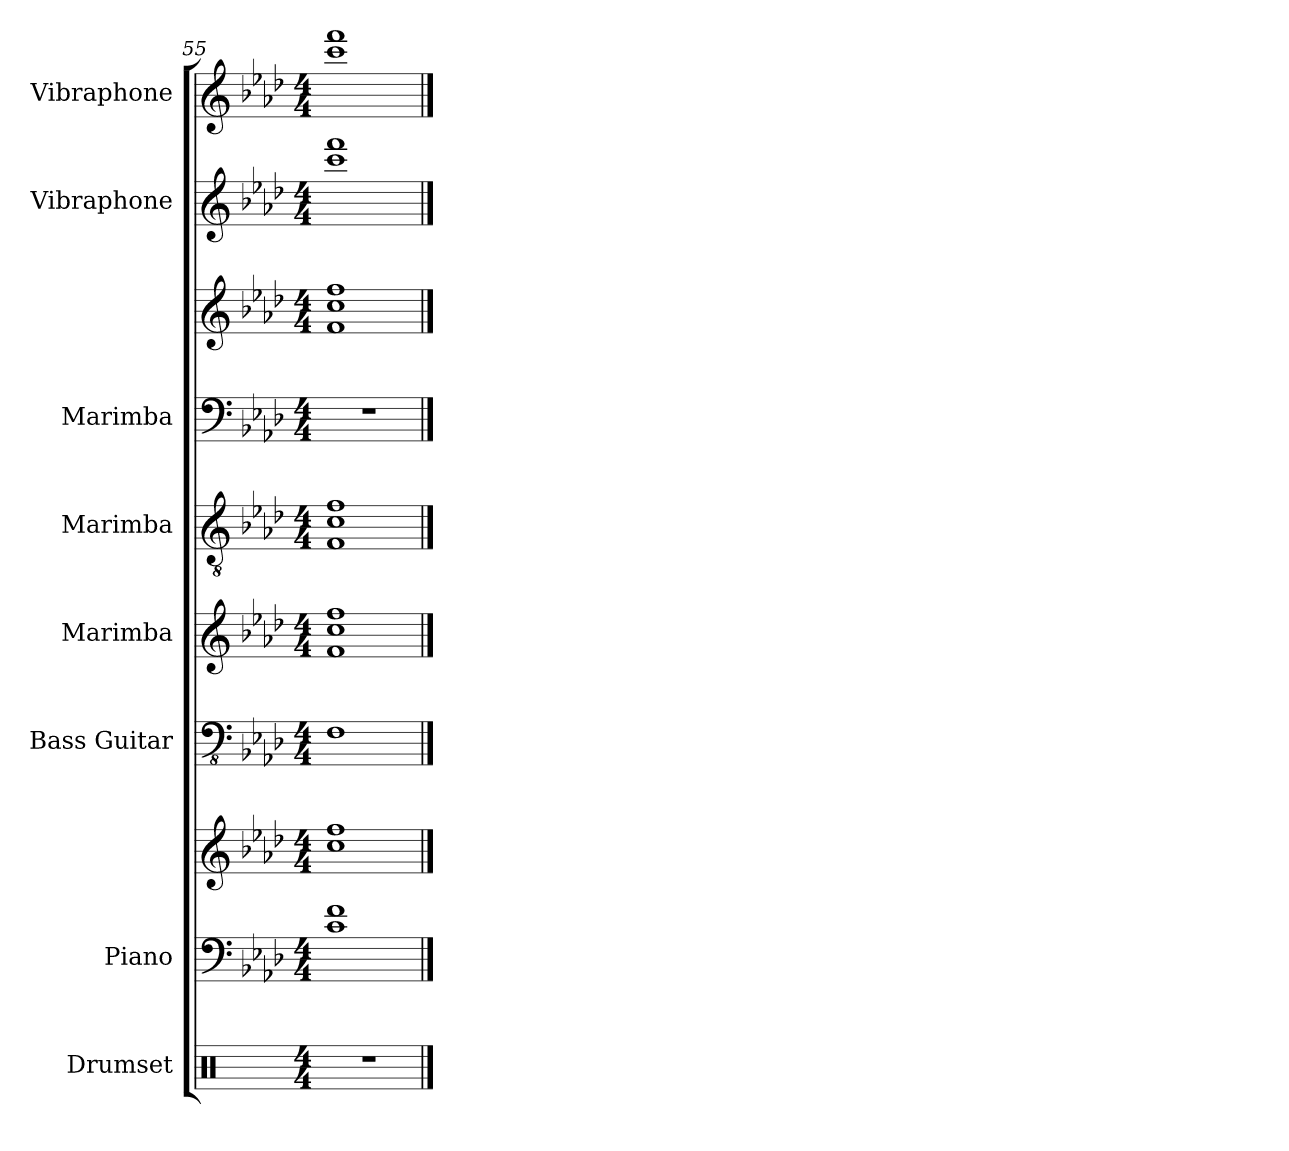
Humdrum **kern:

**kern	**kern	**kern	**kern	**kern	**kern	**kern	**kern	**kern	**kern
*part8	*part7	*part7	*part6	*part5	*part4	*part3	*part3	*part2	*part1
*staff10	*staff9	*staff8	*staff7	*staff6	*staff5	*staff4	*staff3	*staff2	*staff1
*I"Drumset	*I"Piano	*	*I"Bass Guitar	*I"Marimba	*I"Marimba	*I"Marimba	*	*I"Vibraphone	*I"Vibraphone
*I'Drs.	*I'Pno.	*	*I'B. Guit.	*I'Mrm.	*I'Mrm.	*I'Mrm.	*	*I'Vib.	*I'Vib.
*clefX	*clefF4	*clefG2	*clefFv4	*clefG2	*clefGv2	*clefF4	*clefG2	*clefG2	*clefG2
*k[]	*k[b-e-a-d-]	*k[b-e-a-d-]	*k[b-e-a-d-]	*k[b-e-a-d-]	*k[b-e-a-d-]	*k[b-e-a-d-]	*k[b-e-a-d-]	*k[b-e-a-d-]	*k[b-e-a-d-]
*M4/4	*M4/4	*M4/4	*M4/4	*M4/4	*M4/4	*M4/4	*M4/4	*M4/4	*M4/4
=55	=55	=55	=55	=55	=55	=55	=55	=55	=55
1r	1c 1f	1cc 1ff	1FF	1f 1cc 1ff	1F 1c 1f	1r	1f 1cc 1ff	1ccc 1fff	1ccc 1fff
==	==	==	==	==	==	==	==	==	==
*-	*-	*-	*-	*-	*-	*-	*-	*-	*-
